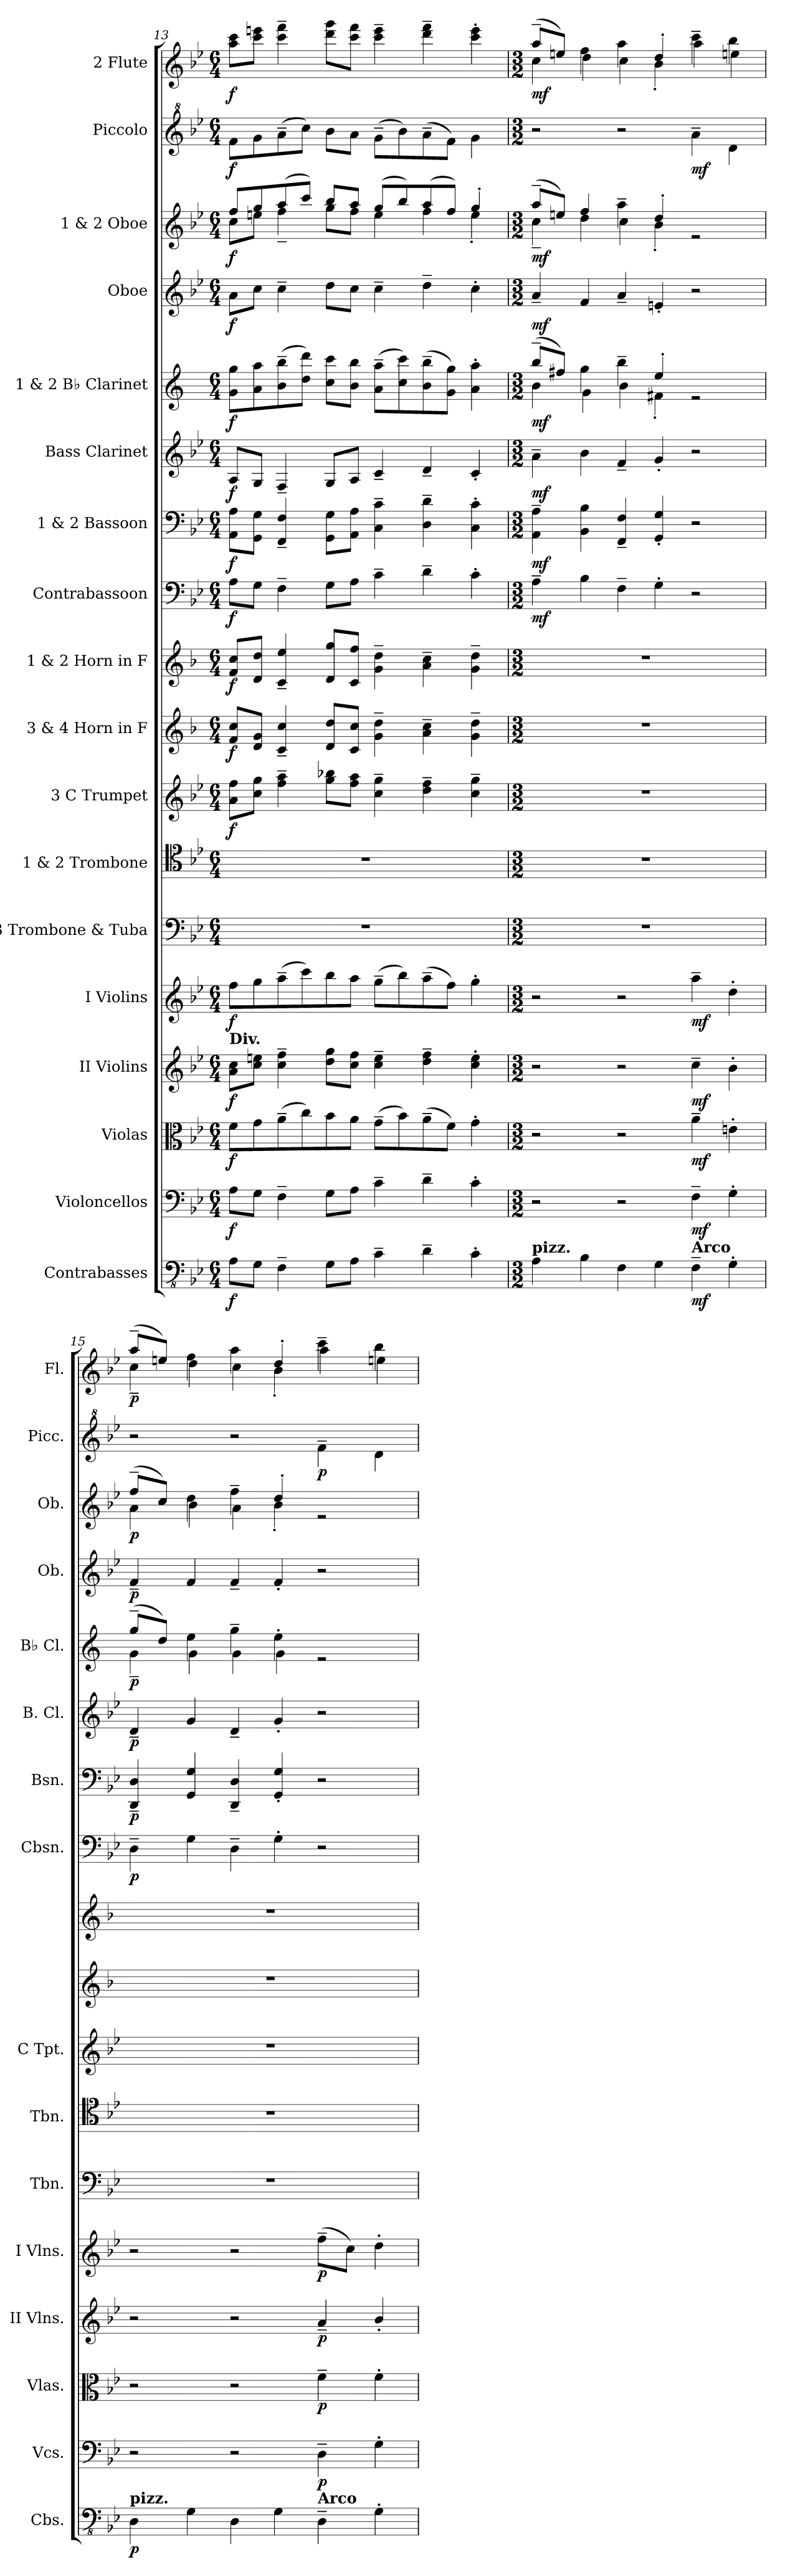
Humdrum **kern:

**kern	**dynam	**kern	**dynam	**kern	**dynam	**kern	**dynam	**kern	**dynam	**kern	**kern	**kern	**dynam	**kern	**dynam	**kern	**dynam	**kern	**dynam	**kern	**dynam	**kern	**dynam	**kern	**dynam	**kern	**dynam	**kern	**dynam	**kern	**dynam	**kern	**dynam
*part18	*part18	*part17	*part17	*part16	*part16	*part15	*part15	*part14	*part14	*part13	*part12	*part11	*part11	*part10	*part10	*part9	*part9	*part8	*part8	*part7	*part7	*part6	*part6	*part5	*part5	*part4	*part4	*part3	*part3	*part2	*part2	*part1	*part1
*staff18	*staff18	*staff17	*staff17	*staff16	*staff16	*staff15	*staff15	*staff14	*staff14	*staff13	*staff12	*staff11	*staff11	*staff10	*staff10	*staff9	*staff9	*staff8	*staff8	*staff7	*staff7	*staff6	*staff6	*staff5	*staff5	*staff4	*staff4	*staff3	*staff3	*staff2	*staff2	*staff1	*staff1
*I"Contrabasses	*	*I"Violoncellos	*	*I"Violas	*	*I"II Violins	*	*I"I Violins	*	*I"3 Trombone  &amp; Tuba	*I"1 &amp; 2 Trombone	*I"3 C Trumpet	*	*I"3 &amp; 4 Horn in F	*	*I"1 &amp; 2 Horn in F	*	*I"Contrabassoon	*	*I"1 &amp; 2 Bassoon	*	*I"Bass Clarinet	*	*I"1 &amp; 2 B♭ Clarinet	*	*I"Oboe	*	*I"1 &amp; 2 Oboe	*	*I"Piccolo	*	*I"2 Flute	*
*I'Cbs.	*	*I'Vcs.	*	*I'Vlas.	*	*I'II Vlns.	*	*I'I Vlns.	*	*I'Tbn.	*I'Tbn.	*I'C Tpt.	*	*	*	*	*	*I'Cbsn.	*	*I'Bsn.	*	*I'B. Cl.	*	*I'B♭ Cl.	*	*I'Ob.	*	*I'Ob.	*	*I'Picc.	*	*I'Fl.	*
*clefFv4	*	*clefF4	*	*clefC3	*	*clefG2	*	*clefG2	*	*clefF4	*clefC4	*clefG2	*	*clefG2	*	*clefG2	*	*clefF4	*	*clefF4	*	*clefG2	*	*clefG2	*	*clefG2	*	*clefG2	*	*clefG^2	*	*clefG2	*
*	*	*	*	*	*	*	*	*	*	*	*	*	*	*ITrd4c7	*	*ITrd4c7	*	*ITrd7c12	*	*	*	*ITrd8c14	*	*ITrd1c2	*	*	*	*	*	*ITrd-7c-12	*	*	*
*k[b-e-]	*	*k[b-e-]	*	*k[b-e-]	*	*k[b-e-]	*	*k[b-e-]	*	*k[b-e-]	*k[b-e-]	*k[b-e-]	*	*k[b-e-]	*	*k[b-e-]	*	*k[b-e-]	*	*k[b-e-]	*	*k[b-e-]	*	*k[b-e-]	*	*k[b-e-]	*	*k[b-e-]	*	*k[b-e-]	*	*k[b-e-]	*
*M6/4	*	*M6/4	*	*M6/4	*	*M6/4	*	*M6/4	*	*M6/4	*M6/4	*M6/4	*	*M6/4	*	*M6/4	*	*M6/4	*	*M6/4	*	*M6/4	*	*M6/4	*	*M6/4	*	*M6/4	*	*M6/4	*	*M6/4	*
=13	=13	=13	=13	=13	=13	=13	=13	=13	=13	=13	=13	=13	=13	=13	=13	=13	=13	=13	=13	=13	=13	=13	=13	=13	=13	=13	=13	=13	=13	=13	=13	=13	=13
*	*	*	*	*	*	*	*	*	*	*	*	*	*	*	*	*	*	*	*	*	*	*	*	*	*	*	*	*^	*	*	*	*	*
!	!	!	!	!	!	!LO:TX:a:B:t=Div.	!	!	!	!	!	!	!	!	!	!	!	!	!	!	!	!	!	!	!	!	!	!	!	!	!	!	!	!
!	!LO:DY:b	!	!LO:DY:b	!	!LO:DY:b	!	!LO:DY:b	!	!LO:DY:b	!	!	!	!LO:DY:b	!	!LO:DY:b	!	!LO:DY:b	!	!LO:DY:b	!	!LO:DY:b	!	!LO:DY:b	!	!LO:DY:b	!	!LO:DY:b	!	!	!LO:DY:b	!	!LO:DY:b	!	!LO:DY:b
8AA\L	f	8A\L	f	8f\L	f	8a\ 8cc\L	f	8ff\L	f	1.r	1.r	8a\ 8ff\L	f	8B-/ 8f/L	f	8B-/ 8f/L	f	8AA\L	f	8AA\ 8A\L	f	8AA/L	f	8f\ 8ff\L	f	8a\L	f	8ff/L	8cc\L	f	8fff\L	f	8aa\ 8ccc\L	f
8GG\J	.	8G\J	.	8g\	.	8cc\ 8een\J	.	8gg\	.	.	.	8cc\ 8gg\J	.	8G/ 8c/J	.	8G/ 8g/J	.	8GG\J	.	8GG\ 8G\J	.	8GG/J	.	8g\ 8gg\	.	8cc\J	.	8gg/	8een\J	.	8ggg\	.	8ccc\ 8eeen\J	.
4FF~\	.	4F~\	.	(8a~\	.	4cc\~ 4ff\~	.	(8aa~\	.	.	.	4ff\~ 4aa\~	.	4F/~ 4f/~	.	4F/~ 4a/~	.	4FF~\	.	4FF/~ 4F/~	.	4FF~/	.	(8a\~ 8aa\~	.	4cc~\	.	(8aa/	4ff~\	.	(8aaa~\	.	4ccc\~ 4fff\~	.
.	.	.	.	8cc\)	.	.	.	8ccc\)	.	.	.	.	.	.	.	.	.	.	.	.	.	.	.	8cc\ 8ccc\J)	.	.	.	8ccc/J)	.	.	8cccc\J)	.	.	.
8GG\L	.	8G\L	.	8b-\	.	8dd\ 8gg\L	.	8bb-\	.	.	.	8gg\ 8bb-X\L	.	8G/ 8g/L	.	8G/ 8cc/L	.	8GG\L	.	8GG\ 8G\L	.	8GG/L	.	8b-\ 8bb-\L	.	8dd\L	.	8bb-/L	8gg\L	.	8bbb-\L	.	8ddd\ 8ggg\L	.
8AA\J	.	8A\J	.	8a\J	.	8cc\ 8ff\J	.	8aa\J	.	.	.	8ff\ 8aa\J	.	8F/ 8f/J	.	8F/ 8b-/J	.	8AA\J	.	8AA\ 8A\J	.	8AA/J	.	8a\ 8aa\J	.	8cc\J	.	8aa/J	8ff\J	.	8aaa\J	.	8ccc\ 8fff\J	.
4C~\	.	4c~\	.	(8g~\L	.	4cc\~ 4ee\~	.	(8gg~\L	.	.	.	4cc\~ 4gg\~	.	4c\~ 4g\~	.	4c\~ 4g\~	.	4C~\	.	4C\~ 4c\~	.	4C~/	.	(8g\~ 8gg\~L	.	4cc~\	.	(8gg/L	4ee\	.	(8ggg~\L	.	4ccc\~ 4eee\~	.
.	.	.	.	8b-\)	.	.	.	8bb-\)	.	.	.	.	.	.	.	.	.	.	.	.	.	.	.	8b-\ 8bb-\)	.	.	.	8bb-/)	.	.	8bbb-\)	.	.	.
4D~\	.	4d~\	.	(8a~\	.	4dd\~ 4ff\~	.	(8aa~\	.	.	.	4dd\~ 4ff\~	.	4d\~ 4f\~	.	4d\~ 4f\~	.	4D~\	.	4D\~ 4d\~	.	4D~/	.	(8a\~ 8aa\~	.	4dd~\	.	(8aa/	4ff\	.	(8aaa~\	.	4ddd\~ 4fff\~	.
.	.	.	.	8f\J)	.	.	.	8ff\J)	.	.	.	.	.	.	.	.	.	.	.	.	.	.	.	8f\ 8ff\J)	.	.	.	8ff/J)	.	.	8fff\J)	.	.	.
4C'\	.	4c'\	.	4g'\	.	4cc\' 4ee\'	.	4gg'\	.	.	.	4cc\~ 4gg\~	.	4c\~ 4g\~	.	4c\~ 4g\~	.	4C'\	.	4C\' 4c\'	.	4C'/	.	4g\' 4gg\'	.	4cc'\	.	4gg'/	4ee'\	.	4ggg\	.	4ccc\' 4eee\'	.
!!LO:PB:g=z
=14	=14	=14	=14	=14	=14	=14	=14	=14	=14	=14	=14	=14	=14	=14	=14	=14	=14	=14	=14	=14	=14	=14	=14	=14	=14	=14	=14	=14	=14	=14	=14	=14	=14	=14
*M3/2	*	*M3/2	*	*M3/2	*	*M3/2	*	*M3/2	*	*M3/2	*M3/2	*M3/2	*	*M3/2	*	*M3/2	*	*M3/2	*	*M3/2	*	*M3/2	*	*M3/2	*	*M3/2	*	*M3/2	*	*	*M3/2	*	*M3/2	*
*	*	*	*	*	*	*	*	*	*	*	*	*	*	*	*	*	*	*	*	*	*	*	*	*^	*	*	*	*	*	*	*	*	*^	*
!LO:TX:a:B:t=pizz.	!	!	!	!	!	!	!	!	!	!	!	!	!	!	!	!	!	!	!	!	!	!	!	!	!	!	!	!	!	!	!	!	!	!	!	!
!	!	!	!	!	!	!	!	!	!	!	!	!	!	!	!	!	!	!	!LO:DY:b	!	!LO:DY:b	!	!LO:DY:b	!	!	!LO:DY:b	!	!LO:DY:b	!	!	!LO:DY:b	!	!	!	!	!LO:DY:b
4AA\	.	2r	.	2r	.	2r	.	2r	.	1.r	1.r	1.r	.	1.r	.	1.r	.	4AA~\	mf	4AA\~ 4A\~	mf	4A~\	mf	(8aa~/L	4a\	mf	4a~/	mf	(8aa~/L	4cc~\	mf	2r	.	(8aa~/L	4cc\	mf
.	.	.	.	.	.	.	.	.	.	.	.	.	.	.	.	.	.	.	.	.	.	.	.	8een/J)	.	.	.	.	8een/J)	.	.	.	.	8een/J)	.	.
4BB-\	.	.	.	.	.	.	.	.	.	.	.	.	.	.	.	.	.	4BB-\	.	4BB-\ 4B-\	.	4B-\	.	4ff\	4f\	.	4f/	.	4ff/	4dd\	.	.	.	4ff\	4dd\	.
4FF\	.	2r	.	2r	.	2r	.	2r	.	.	.	.	.	.	.	.	.	4FF~\	.	4FF/~ 4F/~	.	4F~/	.	4aa~\	4a\	.	4a~/	.	4aa~\	4cc\	.	2r	.	4aa\	4cc\	.
4GG\	.	.	.	.	.	.	.	.	.	.	.	.	.	.	.	.	.	4GG'\	.	4GG/' 4G/'	.	4G'/	.	4dd'/	4en'\	.	4en'/	.	4dd'/	4b-'\	.	.	.	4dd'/	4b-'\	.
!LO:TX:a:B:t=Arco	!	!	!	!	!	!	!	!	!	!	!	!	!	!	!	!	!	!	!	!	!	!	!	!	!	!	!	!	!	!	!	!	!	!	!	!
!	!LO:DY:b	!	!LO:DY:b	!	!LO:DY:b	!	!LO:DY:b	!	!LO:DY:b	!	!	!	!	!	!	!	!	!	!	!	!	!	!	!	!	!	!	!	!	!	!	!	!LO:DY:b	!	!	!
4FF~\	mf	4F~\	mf	4a~\	mf	4cc~\	mf	4aa~\	mf	.	.	.	.	.	.	.	.	2r	.	2r	.	2r	.	2re	2ryy	.	2r	.	2re	2ryy	.	4aaa~\	mf	4ccc~\	4aa\	.
4GG'\	.	4G'\	.	4en'\	.	4b-'\	.	4dd'\	.	.	.	.	.	.	.	.	.	.	.	.	.	.	.	.	.	.	.	.	.	.	.	4ddd\	.	4bb-\	4een\	.
=15	=15	=15	=15	=15	=15	=15	=15	=15	=15	=15	=15	=15	=15	=15	=15	=15	=15	=15	=15	=15	=15	=15	=15	=15	=15	=15	=15	=15	=15	=15	=15	=15	=15	=15	=15	=15
!LO:TX:a:B:t=pizz.	!	!	!	!	!	!	!	!	!	!	!	!	!	!	!	!	!	!	!	!	!	!	!	!	!	!	!	!	!	!	!	!	!	!	!	!
!	!LO:DY:b	!	!	!	!	!	!	!	!	!	!	!	!	!	!	!	!	!	!LO:DY:b	!	!LO:DY:b	!	!LO:DY:b	!	!	!LO:DY:b	!	!LO:DY:b	!	!	!LO:DY:b	!	!	!	!	!LO:DY:b
4DD\	p	2r	.	2r	.	2r	.	2r	.	1.r	1.r	1.r	.	1.r	.	1.r	.	4DD~\	p	4DD/~ 4D/~	p	4D~/	p	(8ff~/L	4f~\	p	4f~/	p	(8ff~/L	4a\	p	2r	.	(8aa~/L	4cc~\	p
.	.	.	.	.	.	.	.	.	.	.	.	.	.	.	.	.	.	.	.	.	.	.	.	8cc/J)	.	.	.	.	8cc/J)	.	.	.	.	8een/J)	.	.
4GG\	.	.	.	.	.	.	.	.	.	.	.	.	.	.	.	.	.	4GG\	.	4GG/ 4G/	.	4G/	.	4dd\	4f\	.	4f/	.	4dd\	4b-\	.	.	.	4ff\	4dd\	.
4DD\	.	2r	.	2r	.	2r	.	2r	.	.	.	.	.	.	.	.	.	4DD~\	.	4DD/~ 4D/~	.	4D~/	.	4ff~\	4f\	.	4f~/	.	4ff~\	4a\	.	2r	.	4aa\	4cc\	.
4GG\	.	.	.	.	.	.	.	.	.	.	.	.	.	.	.	.	.	4GG'\	.	4GG/' 4G/'	.	4G'/	.	4dd'\	4f\	.	4f'/	.	4dd'/	4b-'\	.	.	.	4dd'/	4b-'\	.
!LO:TX:a:B:t=Arco	!	!	!	!	!	!	!	!	!	!	!	!	!	!	!	!	!	!	!	!	!	!	!	!	!	!	!	!	!	!	!	!	!	!	!	!
!	!	!	!LO:DY:b	!	!LO:DY:b	!	!LO:DY:b	!	!LO:DY:b	!	!	!	!	!	!	!	!	!	!	!	!	!	!	!	!	!	!	!	!	!	!	!	!LO:DY:b	!	!	!
4DD~\	.	4D~\	p	4f~\	p	4a~/	p	(8ff~\L	p	.	.	.	.	.	.	.	.	2r	.	2r	.	2r	.	2re	2ryy	.	2r	.	2re	2ryy	.	4fff~\	p	4ccc~\	4aa\	.
.	.	.	.	.	.	.	.	8cc\J)	.	.	.	.	.	.	.	.	.	.	.	.	.	.	.	.	.	.	.	.	.	.	.	.	.	.	.	.
4GG'\	.	4G'\	.	4f'\	.	4b-'/	.	4dd'\	.	.	.	.	.	.	.	.	.	.	.	.	.	.	.	.	.	.	.	.	.	.	.	4ddd\	.	4bb-\	4een\	.
*	*	*	*	*	*	*	*	*	*	*	*	*	*	*	*	*	*	*	*	*	*	*	*	*v	*v	*	*	*	*v	*v	*	*	*	*v	*v	*
=	=	=	=	=	=	=	=	=	=	=	=	=	=	=	=	=	=	=	=	=	=	=	=	=	=	=	=	=	=	=	=	=	=
*-	*-	*-	*-	*-	*-	*-	*-	*-	*-	*-	*-	*-	*-	*-	*-	*-	*-	*-	*-	*-	*-	*-	*-	*-	*-	*-	*-	*-	*-	*-	*-	*-	*-
